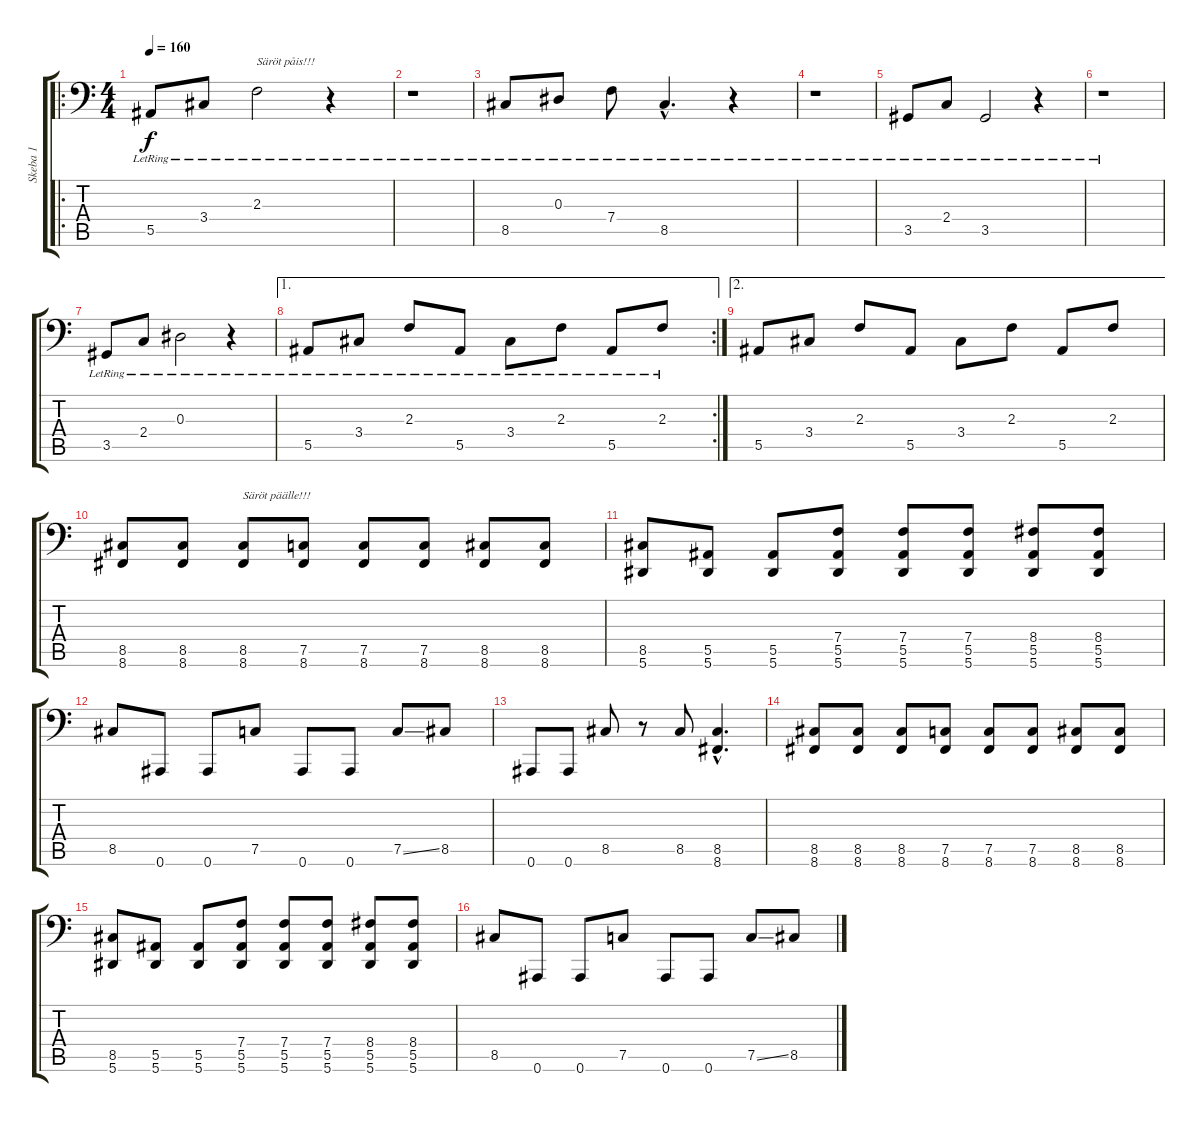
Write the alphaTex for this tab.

\track ("Skeba 1" "Skeba 1") {instrument lead2sawtooth}
\staff {score tabs}
\tuning (C4 G3 Eb3 Bb2 F2 Bb1) {hide}
\ro
\ts (4 4)
\tempo 160
\clef f4
\ks c
5.5{lr}.8{dy f instrument acousticguitarsteel} 3.4{lr}.8 2.3{lr}.2{txt "Säröt påis!!!"} r.4 |
r.1 |
8.5{lr}.8 0.3{lr}.8 7.4{lr}.8 8.5{hac lr}.4{d} r.4 |
r.1 |
3.5{lr}.8 2.4{lr}.8 3.5{lr}.2 r.4 |
r.1 |
3.5{lr}.8 2.4{lr}.8 0.3{lr}.2 r.4 |
\ae 1
\rc 2
5.5{lr}.8 3.4{lr}.8 2.3{lr}.8 5.5{lr}.8 3.4{lr}.8 2.3{lr}.8 5.5{lr}.8 2.3{lr}.8 |
\ae 2
5.5.8 3.4.8 2.3.8 5.5.8 3.4.8 2.3.8 5.5.8 2.3.8 |
(8.5 8.6).8{instrument distortionguitar} (8.5 8.6).8 (8.5 8.6).8{txt "Säröt päälle!!!"} (7.5 8.6).8 (7.5 8.6).8 (7.5 8.6).8 (8.5 8.6).8 (8.5 8.6).8 |
(8.5 5.6).8 (5.5 5.6).8 (5.5 5.6).8 (7.4 5.5 5.6).8 (7.4 5.5 5.6).8 (7.4 5.5 5.6).8 (8.4 5.5 5.6).8 (8.4 5.5 5.6).8 |
8.5.8 0.6.8 0.6.8 7.5.8 0.6.8 0.6.8 7.5{ss}.8 8.5.8 |
0.6.8 0.6.8 8.5.8 r.8 8.5.8 (8.5{hac} 8.6{hac}).4{d} |
(8.5 8.6).8 (8.5 8.6).8 (8.5 8.6).8 (7.5 8.6).8 (7.5 8.6).8 (7.5 8.6).8 (8.5 8.6).8 (8.5 8.6).8 |
(8.5 5.6).8 (5.5 5.6).8 (5.5 5.6).8 (7.4 5.5 5.6).8 (7.4 5.5 5.6).8 (7.4 5.5 5.6).8 (8.4 5.5 5.6).8 (8.4 5.5 5.6).8 |
8.5.8 0.6.8 0.6.8 7.5.8 0.6.8 0.6.8 7.5{ss}.8 8.5.8
